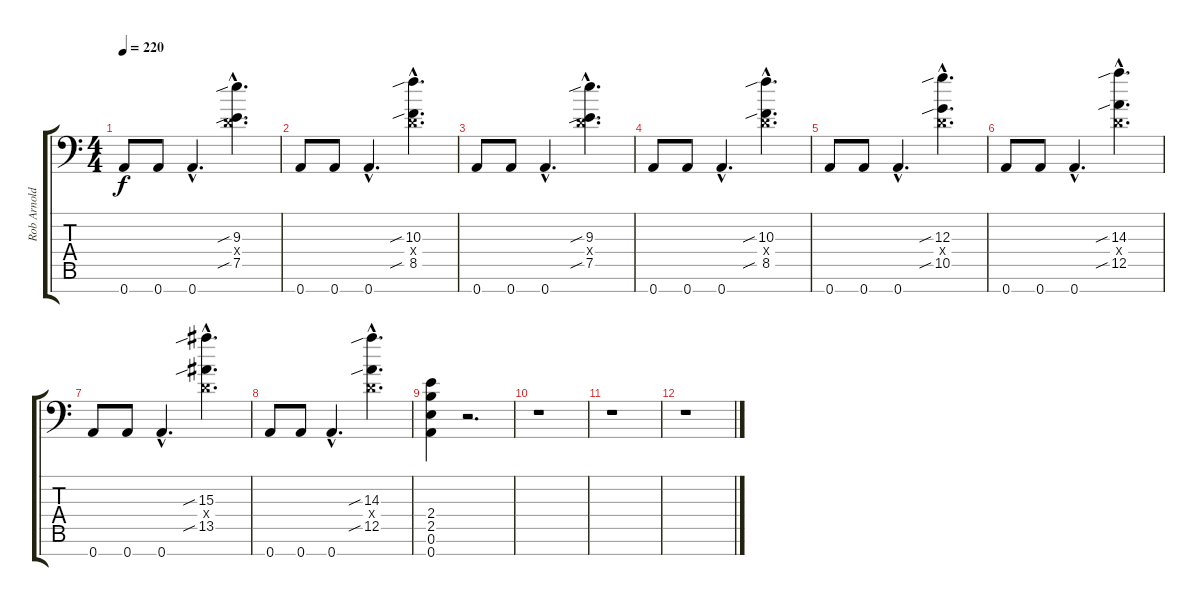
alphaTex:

\track ("Rob Arnold - Guitar" "Rob Arnold") {instrument distortionguitar}
\staff {score tabs}
\tuning (E4 B3 G3 D3 A2 E2 A1) {hide}
\ts (4 4)
\tempo 220
\clef f4
\ks c
0.7.8{dy f volume 16} 0.7.8 0.7{hac}.4{d} (9.3{sib hac} 0.4{hac x} 7.5{sib hac}).4{d} |
0.7.8 0.7.8 0.7{hac}.4{d} (10.3{sib hac} 0.4{hac x} 8.5{sib hac}).4{d} |
0.7.8 0.7.8 0.7{hac}.4{d} (9.3{sib hac} 0.4{hac x} 7.5{sib hac}).4{d} |
0.7.8 0.7.8 0.7{hac}.4{d} (10.3{sib hac} 0.4{hac x} 8.5{sib hac}).4{d} |
0.7.8 0.7.8 0.7{hac}.4{d} (12.3{sib hac} 0.4{hac x} 10.5{sib hac}).4{d} |
0.7.8 0.7.8 0.7{hac}.4{d} (14.3{sib hac} 0.4{hac x} 12.5{sib hac}).4{d} |
0.7.8 0.7.8 0.7{hac}.4{d} (15.3{sib hac} 0.4{hac x} 13.5{sib hac}).4{d} |
0.7.8 0.7.8 0.7{hac}.4{d} (14.3{sib hac} 0.4{hac x} 12.5{sib hac}).4{d} |
(2.4 2.5 0.6 0.7).4 r.2{d} |
r.1 |
r.1 |
r.1
